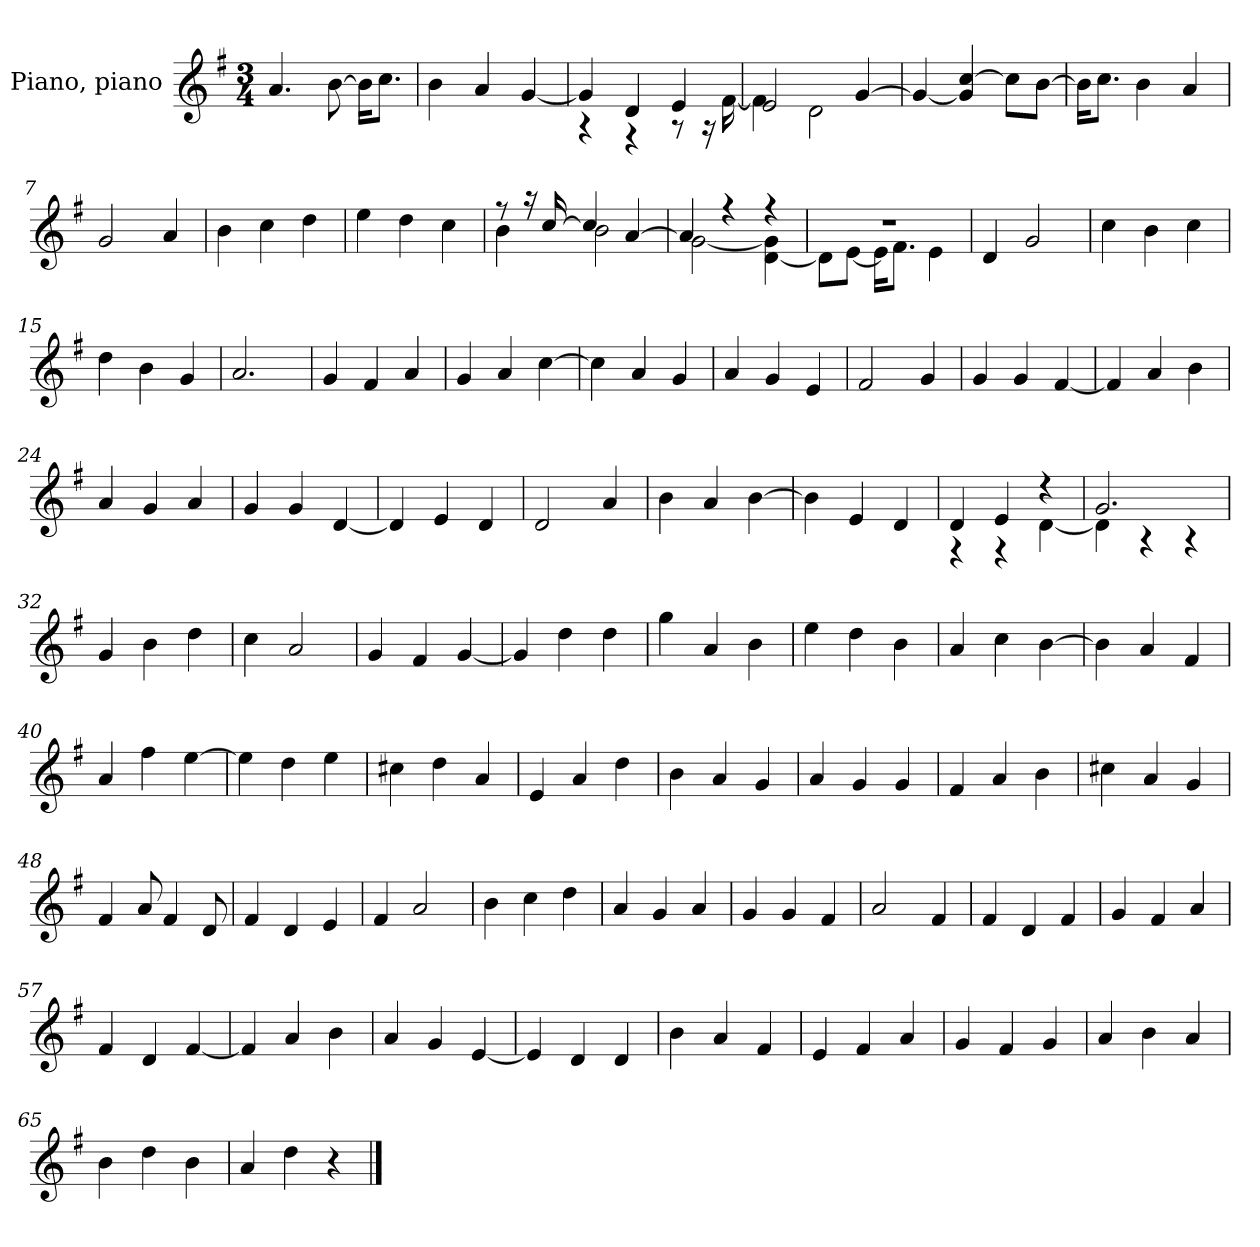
**kern
*part1
*staff1
*I"Piano, piano
*clefG2
*k[f#]
*M3/4
*MM132
=1
4.a/
[8b\
16b\KL]
8.cc\J
=2
4b\
4a/
[4g/
=3
*^
4g/]	4r
4d/	4r
4e/	8r
.	16r
.	[16f#\
=4	=4
2e/	4f#\]
.	2d\
[4g/	.
*v	*v
=5
4g/_
4g/] [4cc/
8cc\L]
[8b\J
=6
16b\KL]
8.cc\J
4b\
4a/
=7
2g/
4a/
=8
4b\
4cc\
4dd\
=9
4ee\
4dd\
4cc\
!!LO:LB:g=z
=10
*^
8r	4b\
16r	.
[16cc/	.
4cc/]	2b\
[4a/	.
=11	=11
4a/]	[2g\
4r	.
4r	[4d\ 4g\]
=12	=12
2.r	8d\L]
.	[8e\J
.	16e\KL]
.	8.f#\J
.	4e\
*v	*v
=13
4d/
2g/
=14
4cc\
4b\
4cc\
=15
4dd\
4b\
4g/
=16
2.a/
=17
4g/
4f#/
4a/
=18
4g/
4a/
[4cc\
=19
4cc\]
4a/
4g/
!!LO:LB:g=z
=20
4a/
4g/
4e/
=21
2f#/
4g/
=22
4g/
4g/
[4f#/
=23
4f#/]
4a/
4b\
=24
4a/
4g/
4a/
=25
4g/
4g/
[4d/
=26
4d/]
4e/
4d/
=27
2d/
4a/
=28
4b\
4a/
[4b\
=29
4b\]
4e/
4d/
=30
*^
4d/	4r
4e/	4r
4r	[4d\
=31	=31
2.g/	4d\]
.	4r
.	4r
*v	*v
!!LO:LB:g=z
=32
4g/
4b\
4dd\
=33
4cc\
2a/
=34
4g/
4f#/
[4g/
=35
4g/]
4dd\
4dd\
=36
4gg\
4a/
4b\
=37
4ee\
4dd\
4b\
=38
4a/
4cc\
[4b\
=39
4b\]
4a/
4f#/
=40
4a/
4ff#\
[4ee\
=41
4ee\]
4dd\
4ee\
=42
4cc#X\
4dd\
4a/
!!LO:LB:g=z
=43
4e/
4a/
4dd\
=44
4b\
4a/
4g/
=45
4a/
4g/
4g/
=46
4f#/
4a/
4b\
=47
4cc#X\
4a/
4g/
=48
4f#/
8a/
4f#/
8d/
=49
4f#/
4d/
4e/
=50
4f#/
2a/
=51
4b\
4cc\
4dd\
=52
4a/
4g/
4a/
=53
4g/
4g/
4f#/
!!LO:LB:g=z
=54
2a/
4f#/
=55
4f#/
4d/
4f#/
=56
4g/
4f#/
4a/
=57
4f#/
4d/
[4f#/
=58
4f#/]
4a/
4b\
=59
4a/
4g/
[4e/
=60
4e/]
4d/
4d/
=61
4b\
4a/
4f#/
=62
4e/
4f#/
4a/
=63
4g/
4f#/
4g/
=64
4a/
4b\
4a/
=65
4b\
4dd\
4b\
!!LO:LB:g=z
=66
4a/
4dd\
4r
==
*-
